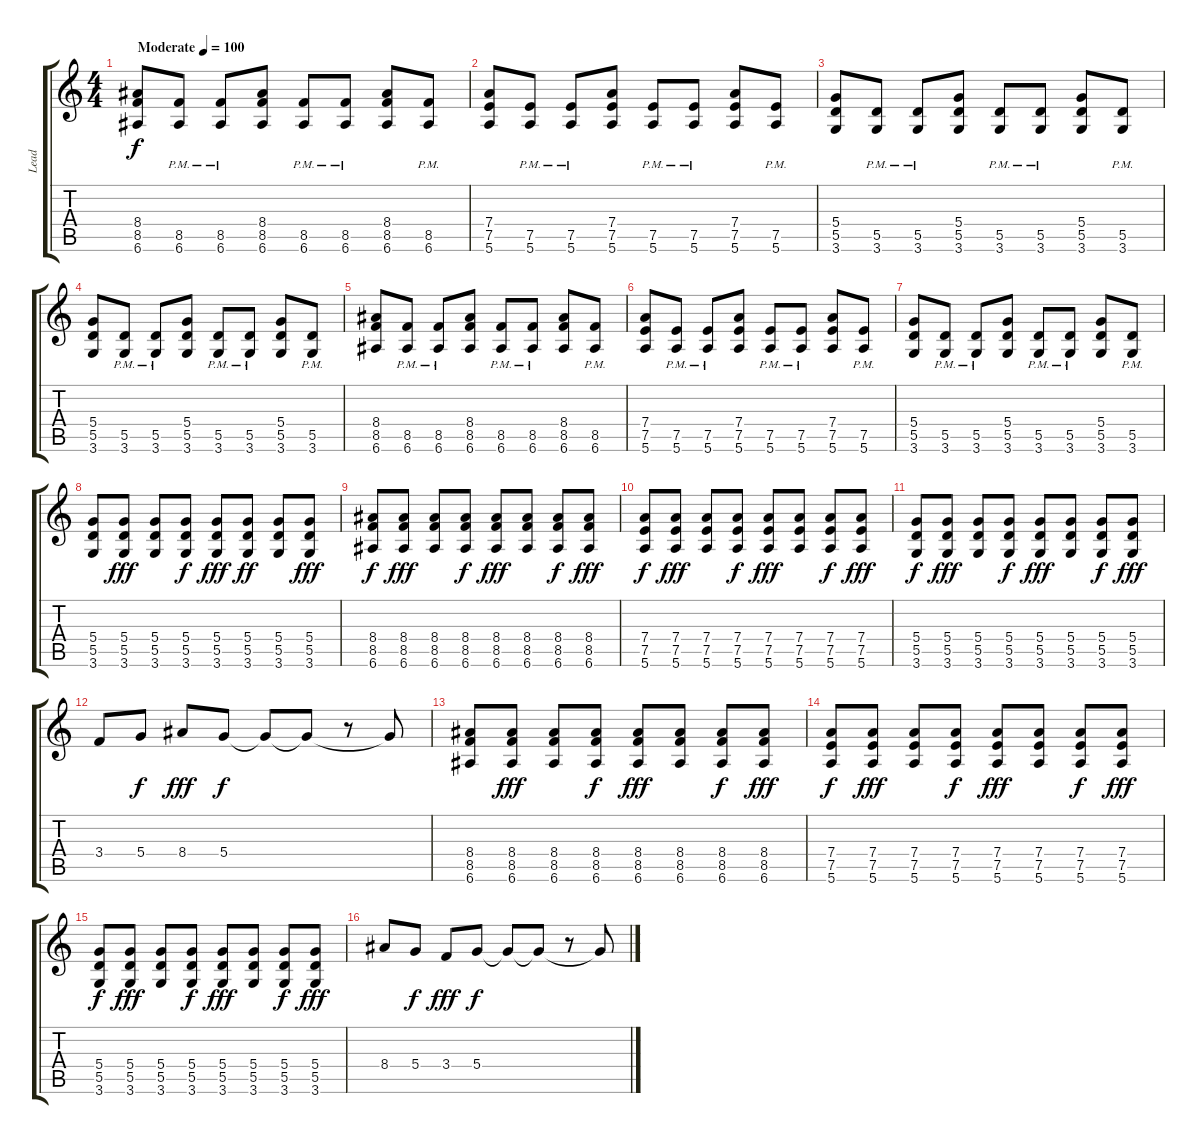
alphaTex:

\track ("Lead" "Lead") {instrument distortionguitar}
\staff {score tabs}
\tuning (E4 B3 G3 D3 A2 E2) {hide}
\ts (4 4)
\tempo (100 "Moderate")
\clef g2
\ks c
(8.4 8.5 6.6).8{dy f instrument electricguitarclean} (8.5{pm} 6.6{pm}).8 (8.5{pm} 6.6{pm}).8 (8.4 8.5 6.6).8 (8.5{pm} 6.6{pm}).8 (8.5{pm} 6.6{pm}).8 (8.4 8.5 6.6).8 (8.5{pm} 6.6).8 |
(7.4 7.5 5.6).8 (7.5{pm} 5.6{pm}).8 (7.5{pm} 5.6{pm}).8 (7.4 7.5 5.6).8 (7.5{pm} 5.6{pm}).8 (7.5{pm} 5.6{pm}).8 (7.4 7.5 5.6).8 (7.5{pm} 5.6{pm}).8 |
(5.4 5.5 3.6).8 (5.5{pm} 3.6{pm}).8 (5.5{pm} 3.6{pm}).8 (5.4 5.5 3.6).8 (5.5{pm} 3.6{pm}).8 (5.5{pm} 3.6{pm}).8 (5.4 5.5 3.6).8 (5.5{pm} 3.6{pm}).8 |
(5.4 5.5 3.6).8 (5.5{pm} 3.6{pm}).8 (5.5{pm} 3.6{pm}).8 (5.4 5.5 3.6).8 (5.5{pm} 3.6{pm}).8 (5.5{pm} 3.6{pm}).8 (5.4 5.5 3.6).8 (5.5{pm} 3.6{pm}).8 |
(8.4 8.5 6.6).8{instrument electricguitarclean} (8.5{pm} 6.6{pm}).8 (8.5{pm} 6.6{pm}).8 (8.4 8.5 6.6).8 (8.5{pm} 6.6{pm}).8 (8.5{pm} 6.6{pm}).8 (8.4 8.5 6.6).8 (8.5{pm} 6.6).8 |
(7.4 7.5 5.6).8 (7.5{pm} 5.6{pm}).8 (7.5{pm} 5.6{pm}).8 (7.4 7.5 5.6).8 (7.5{pm} 5.6{pm}).8 (7.5{pm} 5.6{pm}).8 (7.4 7.5 5.6).8 (7.5{pm} 5.6{pm}).8 |
(5.4 5.5 3.6).8 (5.5{pm} 3.6{pm}).8 (5.5{pm} 3.6{pm}).8 (5.4 5.5 3.6).8 (5.5{pm} 3.6{pm}).8 (5.5{pm} 3.6{pm}).8 (5.4 5.5 3.6).8 (5.5{pm} 3.6{pm}).8 |
(5.4 5.5 3.6).8 (5.4 5.5 3.6).8{dy fff} (5.4 5.5 3.6).8 (5.4 5.5 3.6).8{dy f} (5.4 5.5 3.6).8{dy fff} (5.4 5.5 3.6).8{dy ff} (5.4 5.5 3.6).8 (5.4 5.5 3.6).8{dy fff} |
(8.4 8.5 6.6).8{dy f instrument distortionguitar} (8.4 8.5 6.6).8{dy fff} (8.4 8.5 6.6).8 (8.4 8.5 6.6).8{dy f} (8.4 8.5 6.6).8{dy fff} (8.4 8.5 6.6).8 (8.4 8.5 6.6).8{dy f} (8.4 8.5 6.6).8{dy fff} |
(7.4 7.5 5.6).8{dy f} (7.4 7.5 5.6).8{dy fff} (7.4 7.5 5.6).8 (7.4 7.5 5.6).8{dy f} (7.4 7.5 5.6).8{dy fff} (7.4 7.5 5.6).8 (7.4 7.5 5.6).8{dy f} (7.4 7.5 5.6).8{dy fff} |
(5.4 5.5 3.6).8{dy f} (5.4 5.5 3.6).8{dy fff} (5.4 5.5 3.6).8 (5.4 5.5 3.6).8{dy f} (5.4 5.5 3.6).8{dy fff} (5.4 5.5 3.6).8 (5.4 5.5 3.6).8{dy f} (5.4 5.5 3.6).8{dy fff} |
3.4.8 5.4.8{dy f} 8.4.8{dy fff} 5.4.8{dy f} 5.4{t}.8 5.4{t}.8 r.8 5.4{t}.8 |
(8.4 8.5 6.6).8 (8.4 8.5 6.6).8{dy fff} (8.4 8.5 6.6).8 (8.4 8.5 6.6).8{dy f} (8.4 8.5 6.6).8{dy fff} (8.4 8.5 6.6).8 (8.4 8.5 6.6).8{dy f} (8.4 8.5 6.6).8{dy fff} |
(7.4 7.5 5.6).8{dy f} (7.4 7.5 5.6).8{dy fff} (7.4 7.5 5.6).8 (7.4 7.5 5.6).8{dy f} (7.4 7.5 5.6).8{dy fff} (7.4 7.5 5.6).8 (7.4 7.5 5.6).8{dy f} (7.4 7.5 5.6).8{dy fff} |
(5.4 5.5 3.6).8{dy f} (5.4 5.5 3.6).8{dy fff} (5.4 5.5 3.6).8 (5.4 5.5 3.6).8{dy f} (5.4 5.5 3.6).8{dy fff} (5.4 5.5 3.6).8 (5.4 5.5 3.6).8{dy f} (5.4 5.5 3.6).8{dy fff} |
8.4.8 5.4.8{dy f} 3.4.8{dy fff} 5.4.8{dy f} 5.4{t}.8 5.4{t}.8 r.8 5.4{t}.8
